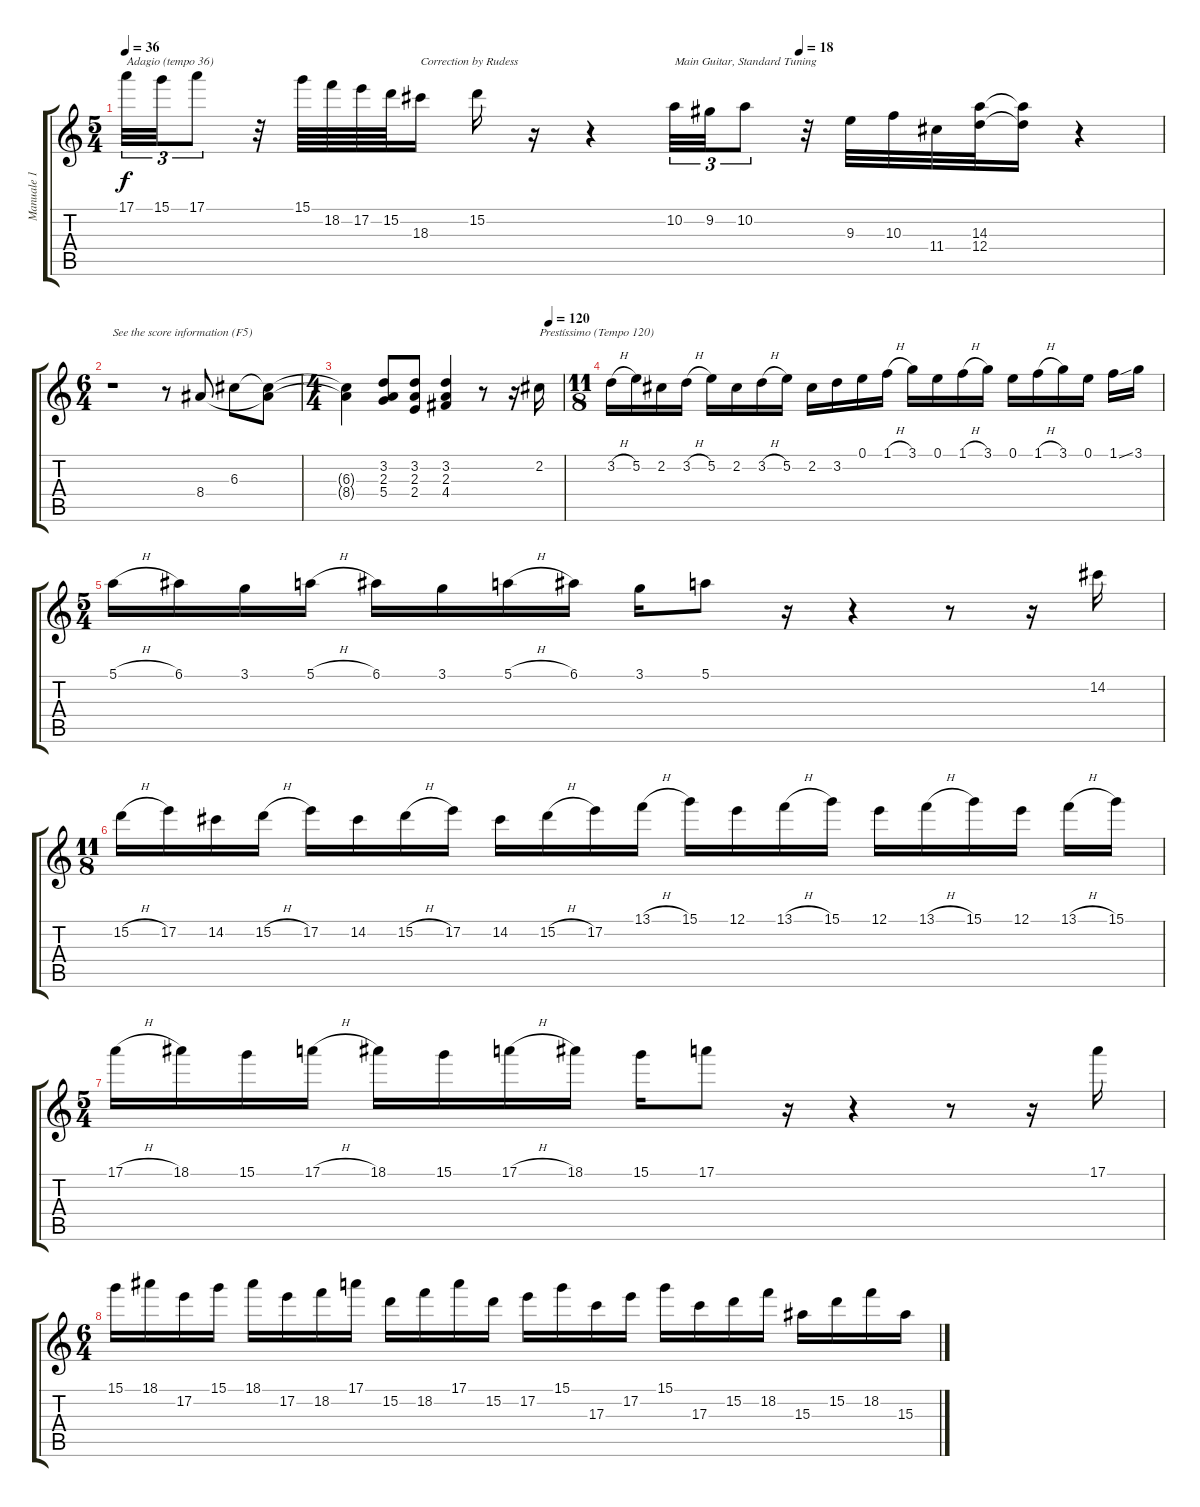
\track ("Manuale 1" "Manuale 1") {instrument overdrivenguitar}
\staff {score tabs}
\tuning (E4 B3 G3 D3 A2 E2) {hide}
\ts (5 4)
\tempo 36
\tempo (18 0.65)
\tempo 36
\clef g2
\ks c
17.1.32{tu (3 2) txt "Adagio (tempo 36)" dy f instrument overdrivenguitar} 15.1.32{tu (3 2)} 17.1.8{tu (3 2)} r.32 15.1.64 18.2.64 17.2.64 15.2.64 18.3.16{txt "Correction by Rudess"} 15.2.16 r.16 r.4 10.2.32{tu (3 2) txt "Main Guitar, Standard Tuning"} 9.2.32{tu (3 2)} 10.2.8{tu (3 2)} r.32 9.3.32 10.3.32 11.4.32 (14.3 12.4).32 (14.3{t} 12.4{t}).16 r.4 |
\ts (6 4)
r.1{txt "See the score information (F5)"} r.8 8.4.8 6.3.8 (6.3{t} 8.4{t}).8 |
\ts (4 4)
\tempo (120 0.9375)
(6.3{t} 8.4{t}).4 (3.2 2.3 5.4).8 (3.2 2.3 2.4).8 (3.2 2.3 4.4).4 r.8 r.16 2.2.16{txt "Prestíssimo (Tempo 120)"} |
\ts (11 8)
3.2{h}.16 5.2.16 2.2.16 3.2{h}.16 5.2.16 2.2.16 3.2{h}.16 5.2.16 2.2.16 3.2.16 0.1.16 1.1{h}.16 3.1.16 0.1.16 1.1{h}.16 3.1.16 0.1.16 1.1{h}.16 3.1.16 0.1.16 1.1{ss}.16 3.1.16 |
\ts (5 4)
5.1{h}.16 6.1.16 3.1.16 5.1{h}.16 6.1.16 3.1.16 5.1{h}.16 6.1.16 3.1.16 5.1.8 r.16 r.4 r.8 r.16 14.2.16 |
\ts (11 8)
15.2{h}.16 17.2.16 14.2.16 15.2{h}.16 17.2.16 14.2.16 15.2{h}.16 17.2.16 14.2.16 15.2{h}.16 17.2.16 13.1{h}.16 15.1.16 12.1.16 13.1{h}.16 15.1.16 12.1.16 13.1{h}.16 15.1.16 12.1.16 13.1{h}.16 15.1.16 |
\ts (5 4)
17.1{h}.16 18.1.16 15.1.16 17.1{h}.16 18.1.16 15.1.16 17.1{h}.16 18.1.16 15.1.16 17.1.8 r.16 r.4 r.8 r.16 17.1.16 |
\ts (6 4)
15.1.16 18.1.16 17.2.16 15.1.16 18.1.16 17.2.16 18.2.16 17.1.16 15.2.16 18.2.16 17.1.16 15.2.16 17.2.16 15.1.16 17.3.16 17.2.16 15.1.16 17.3.16 15.2.16 18.2.16 15.3.16 15.2.16 18.2.16 15.3.16
